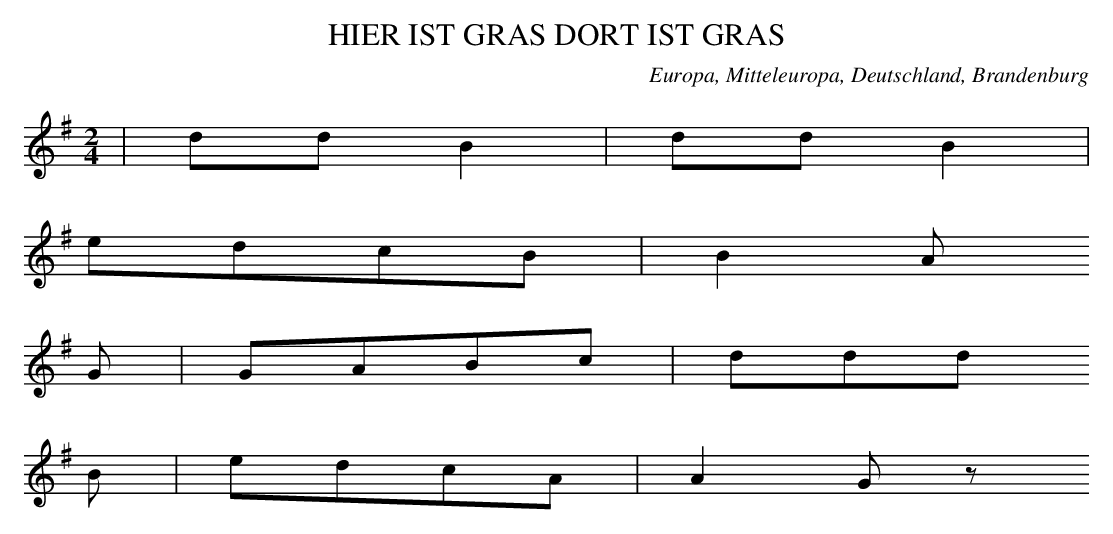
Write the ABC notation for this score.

X:1
T: HIER IST GRAS DORT IST GRAS
O: Europa, Mitteleuropa, Deutschland, Brandenburg
M: 2/4
L: 1/8
K: G
 | ddB2 | ddB2 |
edcB | B2A
G | GABc | ddd
B | edcA | A2Gz
